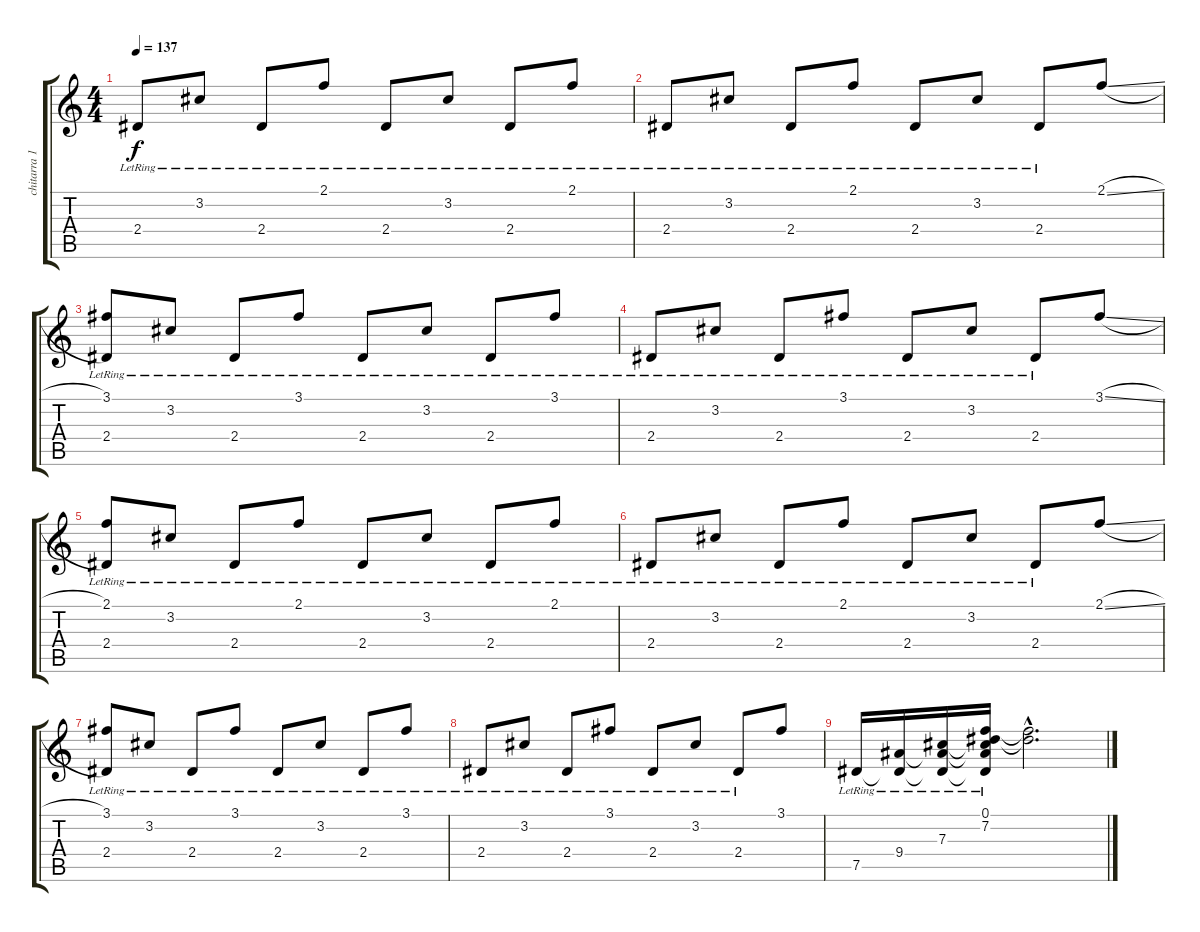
\track ("chitarra 1" "chitarra 1") {instrument electricguitarmuted}
\staff {score tabs}
\tuning (Eb4 Bb3 Gb3 Db3 Ab2 Eb2) {hide}
\ts (4 4)
\tempo 137
\clef g2
\ks c
2.4{lr}.8{dy f} 3.2{lr}.8 2.4{lr}.8 2.1{lr}.8 2.4{lr}.8 3.2{lr}.8 2.4{lr}.8 2.1{lr}.8 |
2.4{lr}.8 3.2{lr}.8 2.4{lr}.8 2.1{lr}.8 2.4{lr}.8 3.2{lr}.8 2.4{lr}.8 2.1{sl}.8 |
(3.1{lr} 2.4{lr}).8 3.2{lr}.8 2.4{lr}.8 3.1{lr}.8 2.4{lr}.8 3.2{lr}.8 2.4{lr}.8 3.1{lr}.8 |
2.4{lr}.8 3.2{lr}.8 2.4{lr}.8 3.1{lr}.8 2.4{lr}.8 3.2{lr}.8 2.4{lr}.8 3.1{sl}.8 |
(2.1{lr} 2.4{lr}).8 3.2{lr}.8 2.4{lr}.8 2.1{lr}.8 2.4{lr}.8 3.2{lr}.8 2.4{lr}.8 2.1{lr}.8 |
2.4{lr}.8 3.2{lr}.8 2.4{lr}.8 2.1{lr}.8 2.4{lr}.8 3.2{lr}.8 2.4{lr}.8 2.1{sl}.8 |
(3.1{lr} 2.4{lr}).8 3.2{lr}.8 2.4{lr}.8 3.1{lr}.8 2.4{lr}.8 3.2{lr}.8 2.4{lr}.8 3.1{lr}.8 |
2.4{lr}.8 3.2{lr}.8 2.4{lr}.8 3.1{lr}.8 2.4{lr}.8 3.2{lr}.8 2.4{lr}.8 3.1.8 |
7.5{lr}.16 (9.4{lr} 7.5{t}).16 (7.3{lr} 9.4{t} 7.5{t}).16 (0.1{lr} 7.2{lr} 7.3{t} 9.4{t} 7.5{t}).16 (0.1{hac t} 7.2{hac t}).2{d}
